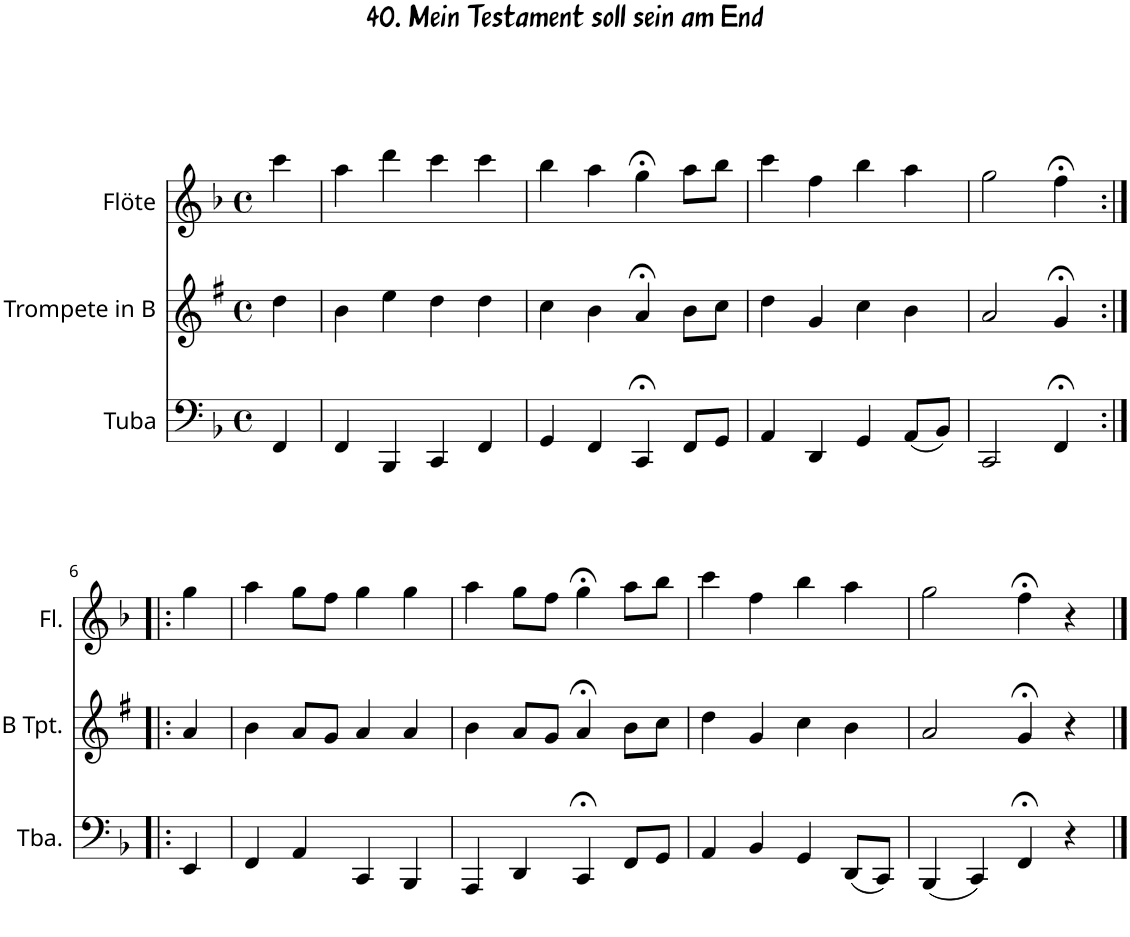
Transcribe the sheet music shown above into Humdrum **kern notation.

**kern	**kern	**kern
*part3	*part2	*part1
*staff3	*staff2	*staff1
*I"Tuba	*I"Trompete in B	*I"Flöte
*I'Tba.	*	*I'Fl.
*clefF4	*clefG2	*clefG2
*	*Trd1c2	*
*k[b-]	*k[f#]	*k[b-]
*M4/4	*M4/4	*M4/4
*met(c)	*met(c)	*met(c)
=1	=1	=1
4FF/	4dd\	4ccc\
=2	=2	=2
4FF/	4b\	4aa\
4BBB-/	4ee\	4ddd\
4CC/	4dd\	4ccc\
4FF/	4dd\	4ccc\
=3	=3	=3
4GG/	4cc\	4bb-\
4FF/	4b\	4aa\
4CC;</	4a;</	4gg;<\
8FF/L	8b\L	8aa\L
8GG/J	8cc\J	8bb-\J
=4	=4	=4
4AA/	4dd\	4ccc\
4DD/	4g/	4ff\
4GG/	4cc\	4bb-\
(8AA/L	4b\	4aa\
8BB-/J)	.	.
=5	=5	=5
2CC/	2a/	2gg\
4FF;</	4g;</	4ff;<\
!!LO:LB:g=z
=6:|!|:	=6:|!|:	=6:|!|:
4EE/	4a/	4gg\
=7	=7	=7
4FF/	4b\	4aa\
4AA/	8a/L	8gg\L
.	8g/J	8ff\J
4CC/	4a/	4gg\
4BBB-/	4a/	4gg\
=8	=8	=8
4AAA/	4b\	4aa\
4DD/	8a/L	8gg\L
.	8g/J	8ff\J
4CC;</	4a;</	4gg;<\
8FF/L	8b\L	8aa\L
8GG/J	8cc\J	8bb-\J
=9	=9	=9
4AA/	4dd\	4ccc\
4BB-/	4g/	4ff\
4GG/	4cc\	4bb-\
(8DD/L	4b\	4aa\
8CC/J)	.	.
=10	=10	=10
(4BBB-/	2a/	2gg\
4CC/)	.	.
4FF;</	4g;</	4ff;<\
4r	4r	4r
==	==	==
*-	*-	*-
